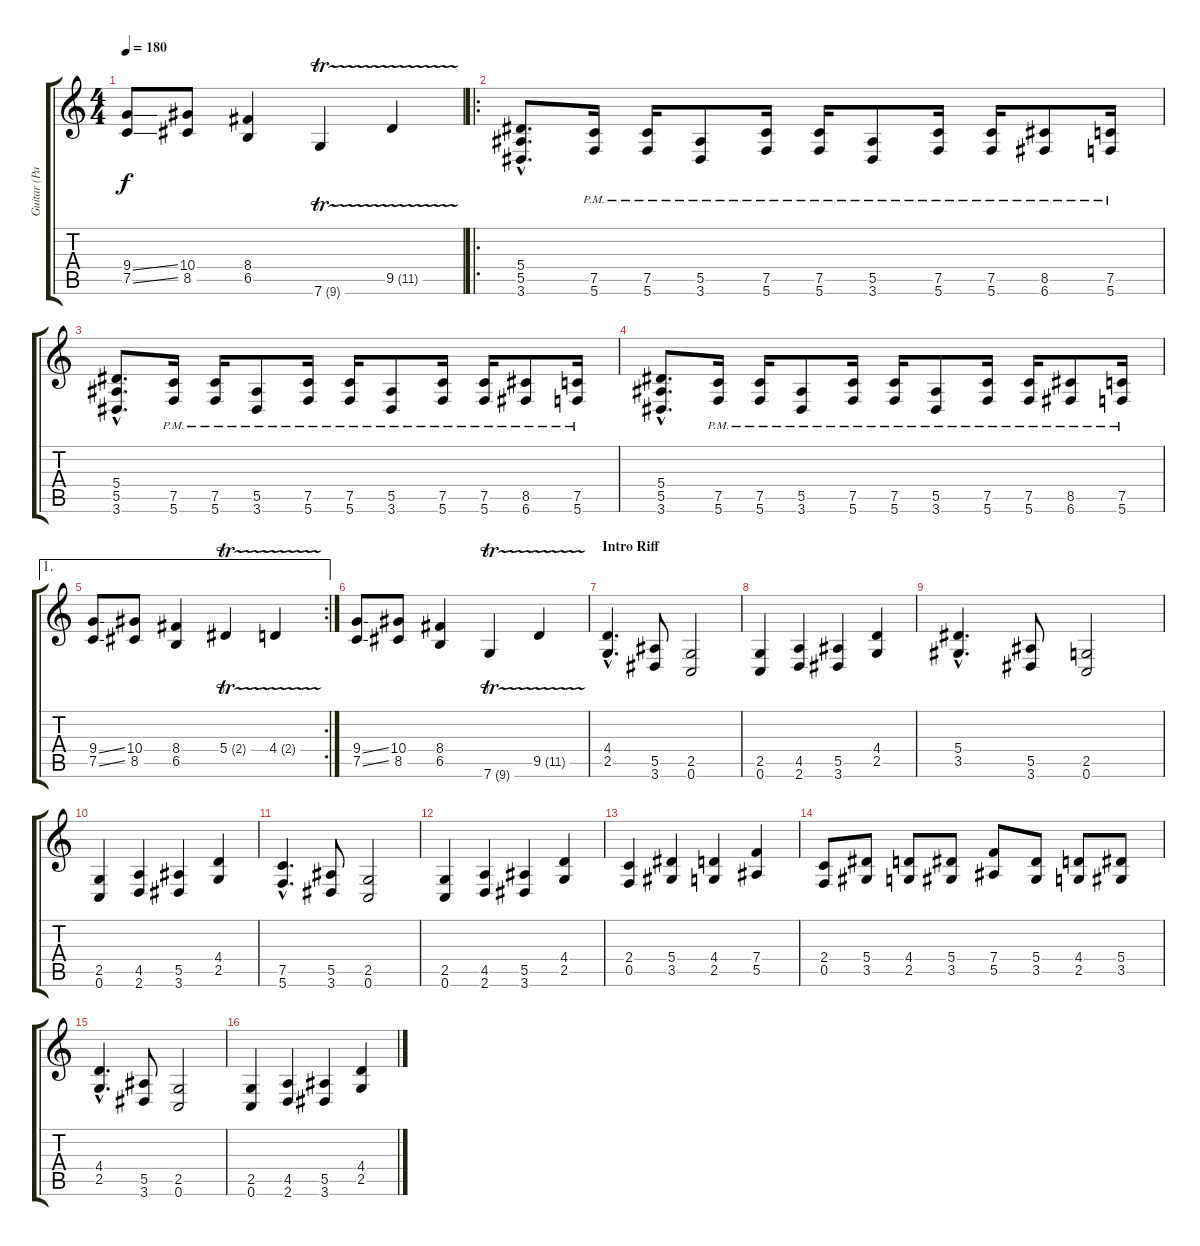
\track ("Guitar (Paul)" "Guitar (Pa") {instrument distortionguitar}
\staff {score tabs}
\tuning (C4 G3 Eb3 Bb2 F2 C2) {hide}
\ts (4 4)
\tempo 180
\clef g2
\ks c
(9.4{ss} 7.5{ss}).8{dy f} (10.4 8.5).8 (8.4 6.5).4 7.6{tr (9 16)}.4 9.5{tr (11 16)}.4 |
\ro
(5.4{hac} 5.5{hac} 3.6{hac}).8{d} (7.5{pm} 5.6{pm}).16 (7.5{pm} 5.6{pm}).16 (5.5{pm} 3.6{pm}).8 (7.5{pm} 5.6{pm}).16 (7.5{pm} 5.6{pm}).16 (5.5{pm} 3.6{pm}).8 (7.5{pm} 5.6{pm}).16 (7.5{pm} 5.6{pm}).16 (8.5{pm} 6.6{pm}).8 (7.5{pm} 5.6{pm}).16 |
(5.4{hac} 5.5{hac} 3.6{hac}).8{d} (7.5{pm} 5.6{pm}).16 (7.5{pm} 5.6{pm}).16 (5.5{pm} 3.6{pm}).8 (7.5{pm} 5.6{pm}).16 (7.5{pm} 5.6{pm}).16 (5.5{pm} 3.6{pm}).8 (7.5{pm} 5.6{pm}).16 (7.5{pm} 5.6{pm}).16 (8.5{pm} 6.6{pm}).8 (7.5{pm} 5.6{pm}).16 |
(5.4{hac} 5.5{hac} 3.6{hac}).8{d} (7.5{pm} 5.6{pm}).16 (7.5{pm} 5.6{pm}).16 (5.5{pm} 3.6{pm}).8 (7.5{pm} 5.6{pm}).16 (7.5{pm} 5.6{pm}).16 (5.5{pm} 3.6{pm}).8 (7.5{pm} 5.6{pm}).16 (7.5{pm} 5.6{pm}).16 (8.5{pm} 6.6{pm}).8 (7.5{pm} 5.6{pm}).16 |
\ae 1
\rc 2
(9.4{ss} 7.5{ss}).8 (10.4 8.5).8 (8.4 6.5).4 5.4{tr (2 16)}.4 4.4{tr (2 16)}.4 |
(9.4{ss} 7.5{ss}).8 (10.4 8.5).8 (8.4 6.5).4 7.6{tr (9 16)}.4 9.5{tr (11 16)}.4 |
\section ("" "Intro Riff")
(4.4{hac} 2.5{hac}).4{d} (5.5 3.6).8 (2.5 0.6).2 |
(2.5 0.6).4 (4.5 2.6).4 (5.5 3.6).4 (4.4 2.5).4 |
(5.4{hac} 3.5{hac}).4{d} (5.5 3.6).8 (2.5 0.6).2 |
(2.5 0.6).4 (4.5 2.6).4 (5.5 3.6).4 (4.4 2.5).4 |
(7.5{hac} 5.6{hac}).4{d} (5.5 3.6).8 (2.5 0.6).2 |
(2.5 0.6).4 (4.5 2.6).4 (5.5 3.6).4 (4.4 2.5).4 |
(2.4 0.5).4 (5.4 3.5).4 (4.4 2.5).4 (7.4 5.5).4 |
(2.4 0.5).8 (5.4 3.5).8 (4.4 2.5).8 (5.4 3.5).8 (7.4 5.5).8 (5.4 3.5).8 (4.4 2.5).8 (5.4 3.5).8 |
(4.4{hac} 2.5{hac}).4{d} (5.5 3.6).8 (2.5 0.6).2 |
(2.5 0.6).4 (4.5 2.6).4 (5.5 3.6).4 (4.4 2.5).4
